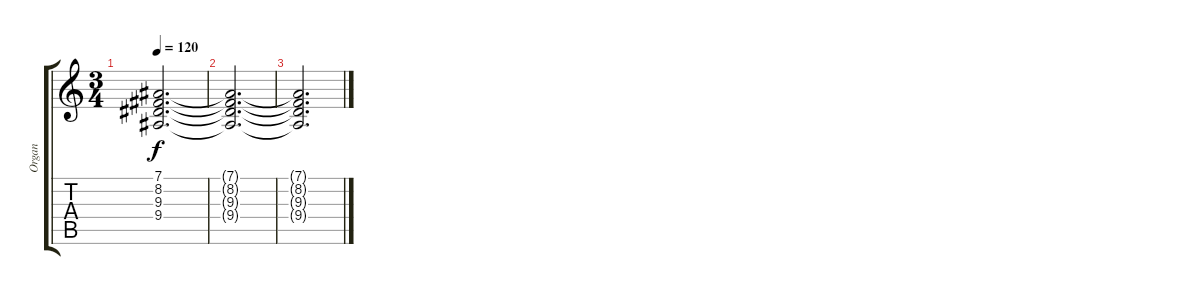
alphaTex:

\track ("Organ" "Organ") {instrument drawbarorgan}
\staff {score tabs}
\tuning (Eb4 Bb3 Gb3 Db3 Ab2 Eb2) {hide}
\ts (3 4)
\tempo 120
\clef g2
\ks c
(7.1{t} 8.2{t} 9.3{t} 9.4{t}).2{d dy f} |
(7.1{t} 8.2{t} 9.3{t} 9.4{t}).2{d} |
(7.1{t} 8.2{t} 9.3{t} 9.4{t}).2{d}
